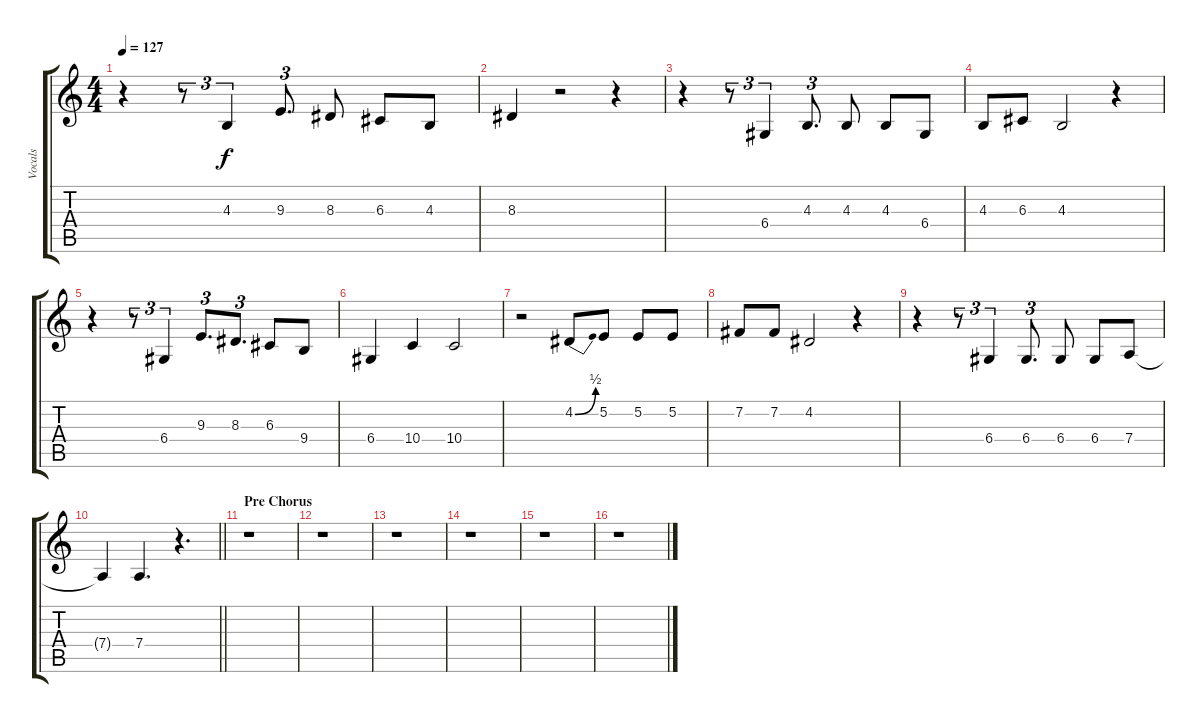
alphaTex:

\track ("Vocals" "Vocals") {instrument lead2sawtooth}
\staff {score tabs}
\tuning (E4 B3 G3 D3 A2 E2) {hide}
\ts (4 4)
\tempo 127
\clef g2
\ks c
r.4{dy f} r.8{tu (3 2)} 4.3.4{tu (3 2)} 9.3.8{d tu (3 2)} 8.3.8 6.3.8 4.3.8 |
8.3.4 r.2 r.4 |
r.4 r.8{tu (3 2)} 6.4.4{tu (3 2)} 4.3.8{d tu (3 2)} 4.3.8 4.3.8 6.4.8 |
4.3.8 6.3.8 4.3.2 r.4 |
r.4 r.8{tu (3 2)} 6.4.4{tu (3 2)} 9.3.8{d tu (3 2)} 8.3.8{d tu (3 2)} 6.3.8 9.4.8 |
6.4.4 10.4.4 10.4.2 |
r.2 4.2{be (bend 0 0 60 2)}.8 5.2.8 5.2.8 5.2.8 |
7.2.8 7.2.8 4.2.2 r.4 |
r.4 r.8{tu (3 2)} 6.4.4{tu (3 2)} 6.4.8{d tu (3 2)} 6.4.8 6.4.8 7.4.8 |
\barLineRight lightlight
7.4{t}.4 7.4.4{d} r.4{d} |
\section ("" "Pre Chorus")
r.1 |
r.1 |
r.1 |
r.1 |
r.1 |
r.1
